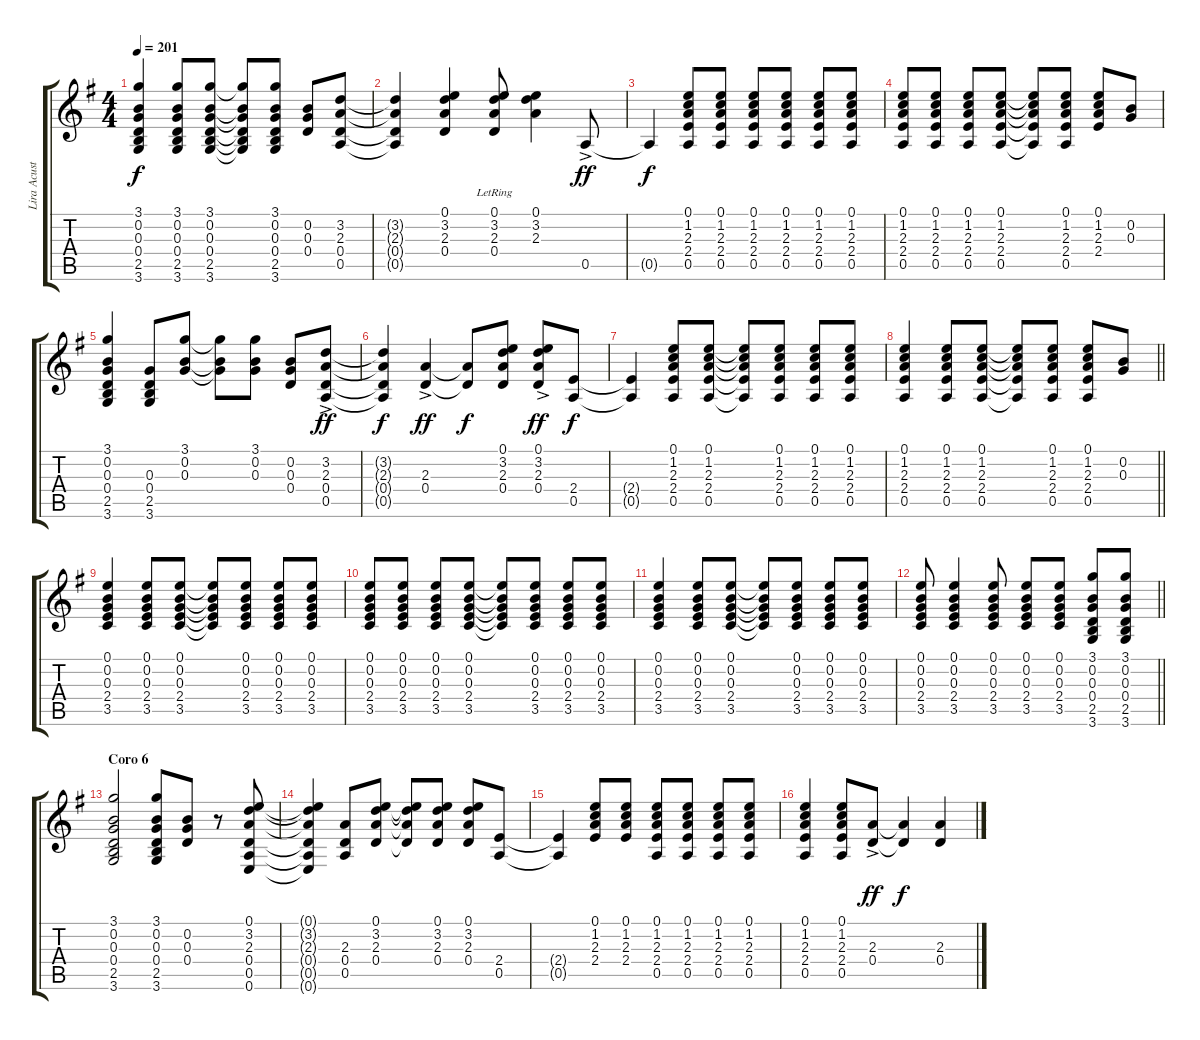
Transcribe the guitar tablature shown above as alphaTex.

\track ("Lira Acustica" "Lira Acust") {instrument acousticguitarsteel}
\staff {score tabs}
\tuning (E4 B3 G3 D3 A2 E2) {hide}
\ts (4 4)
\tempo 201
\clef g2
\ks g
(3.1 0.2 0.3 0.4 2.5 3.6).4{dy f} (3.1 0.2 0.3 0.4 2.5 3.6).8 (3.1 0.2 0.3 0.4 2.5 3.6).8 (3.1{t} 0.2{t} 0.3{t} 0.4{t} 2.5{t} 3.6{t}).8 (3.1 0.2 0.3 0.4 2.5 3.6).8 (0.2 0.3 0.4).8 (3.2 2.3 0.4 0.5).8 |
(3.2{t} 2.3{t} 0.4{t} 0.5{t}).4 (0.1 3.2 2.3 0.4).4 (0.1{lr} 3.2{lr} 2.3{lr} 0.4{lr}).8 (0.1 3.2 2.3).4 0.5{ac}.8{dy ff} |
0.5{t}.4{dy f} (0.1 1.2 2.3 2.4 0.5).8 (0.1 1.2 2.3 2.4 0.5).8 (0.1 1.2 2.3 2.4 0.5).8 (0.1 1.2 2.3 2.4 0.5).8 (0.1 1.2 2.3 2.4 0.5).8 (0.1 1.2 2.3 2.4 0.5).8 |
(0.1 1.2 2.3 2.4 0.5).8 (0.1 1.2 2.3 2.4 0.5).8 (0.1 1.2 2.3 2.4 0.5).8 (0.1 1.2 2.3 2.4 0.5).8 (0.1{t} 1.2{t} 2.3{t} 2.4{t} 0.5{t}).8 (0.1 1.2 2.3 2.4 0.5).8 (0.1 1.2 2.3 2.4).8 (0.2 0.3).8 |
(3.1 0.2 0.3 0.4 2.5 3.6).4 (0.3 0.4 2.5 3.6).8 (3.1 0.2 0.3).8 (3.1{t} 0.2{t} 0.3{t}).8 (3.1 0.2 0.3).8 (0.2 0.3 0.4).8 (3.2{ac} 2.3{ac} 0.4{ac} 0.5{ac}).8{dy ff} |
(3.2{t} 2.3{t} 0.4{t} 0.5{t}).4{dy f} (2.3{ac} 0.4{ac}).4{dy ff} (2.3{t} 0.4{t}).8{dy f} (0.1 3.2 2.3 0.4).8 (0.1{ac} 3.2{ac} 2.3{ac} 0.4{ac}).8{dy ff} (2.4 0.5).8{dy f} |
(2.4{t} 0.5{t}).4 (0.1 1.2 2.3 2.4 0.5).8 (0.1 1.2 2.3 2.4 0.5).8 (0.1{t} 1.2{t} 2.3{t} 2.4{t} 0.5{t}).8 (0.1 1.2 2.3 2.4 0.5).8 (0.1 1.2 2.3 2.4 0.5).8 (0.1 1.2 2.3 2.4 0.5).8 |
\barLineRight lightlight
(0.1 1.2 2.3 2.4 0.5).4 (0.1 1.2 2.3 2.4 0.5).8 (0.1 1.2 2.3 2.4 0.5).8 (0.1{t} 1.2{t} 2.3{t} 2.4{t} 0.5{t}).8 (0.1 1.2 2.3 2.4 0.5).8 (0.1 1.2 2.3 2.4 0.5).8 (0.2 0.3).8 |
(0.1 0.2 0.3 2.4 3.5).4 (0.1 0.2 0.3 2.4 3.5).8 (0.1 0.2 0.3 2.4 3.5).8 (0.1{t} 0.2{t} 0.3{t} 2.4{t} 3.5{t}).8 (0.1 0.2 0.3 2.4 3.5).8 (0.1 0.2 0.3 2.4 3.5).8 (0.1 0.2 0.3 2.4 3.5).8 |
(0.1 0.2 0.3 2.4 3.5).8 (0.1 0.2 0.3 2.4 3.5).8 (0.1 0.2 0.3 2.4 3.5).8 (0.1 0.2 0.3 2.4 3.5).8 (0.1{t} 0.2{t} 0.3{t} 2.4{t} 3.5{t}).8 (0.1 0.2 0.3 2.4 3.5).8 (0.1 0.2 0.3 2.4 3.5).8 (0.1 0.2 0.3 2.4 3.5).8 |
(0.1 0.2 0.3 2.4 3.5).4 (0.1 0.2 0.3 2.4 3.5).8 (0.1 0.2 0.3 2.4 3.5).8 (0.1{t} 0.2{t} 0.3{t} 2.4{t} 3.5{t}).8 (0.1 0.2 0.3 2.4 3.5).8 (0.1 0.2 0.3 2.4 3.5).8 (0.1 0.2 0.3 2.4 3.5).8 |
\barLineRight lightlight
(0.1 0.2 0.3 2.4 3.5).8 (0.1 0.2 0.3 2.4 3.5).4 (0.1 0.2 0.3 2.4 3.5).8 (0.1 0.2 0.3 2.4 3.5).8 (0.1 0.2 0.3 2.4 3.5).8 (3.1 0.2 0.3 0.4 2.5 3.6).8 (3.1 0.2 0.3 0.4 2.5 3.6).8 |
\section ("" "Coro 6")
(3.1 0.2 0.3 0.4 2.5 3.6).2 (3.1 0.2 0.3 0.4 2.5 3.6).8 (0.2 0.3 0.4).8 r.8 (0.1 3.2 2.3 0.4 0.5 0.6).8 |
(0.1{t} 3.2{t} 2.3{t} 0.4{t} 0.5{t} 0.6{t}).4 (2.3 0.4 0.5).8 (0.1 3.2 2.3 0.4).8 (0.1{t} 3.2{t} 2.3{t} 0.4{t}).8 (0.1 3.2 2.3 0.4).8 (0.1 3.2 2.3 0.4).8 (2.4 0.5).8 |
(2.4{t} 0.5{t}).4 (0.1 1.2 2.3 2.4).8 (0.1 1.2 2.3 2.4).8 (0.1 1.2 2.3 2.4 0.5).8 (0.1 1.2 2.3 2.4 0.5).8 (0.1 1.2 2.3 2.4 0.5).8 (0.1 1.2 2.3 2.4 0.5).8 |
(0.1 1.2 2.3 2.4 0.5).4 (0.1 1.2 2.3 2.4 0.5).8 (2.3{ac} 0.4{ac}).8{dy ff} (2.3{t} 0.4{t}).4{dy f} (2.3 0.4).4
